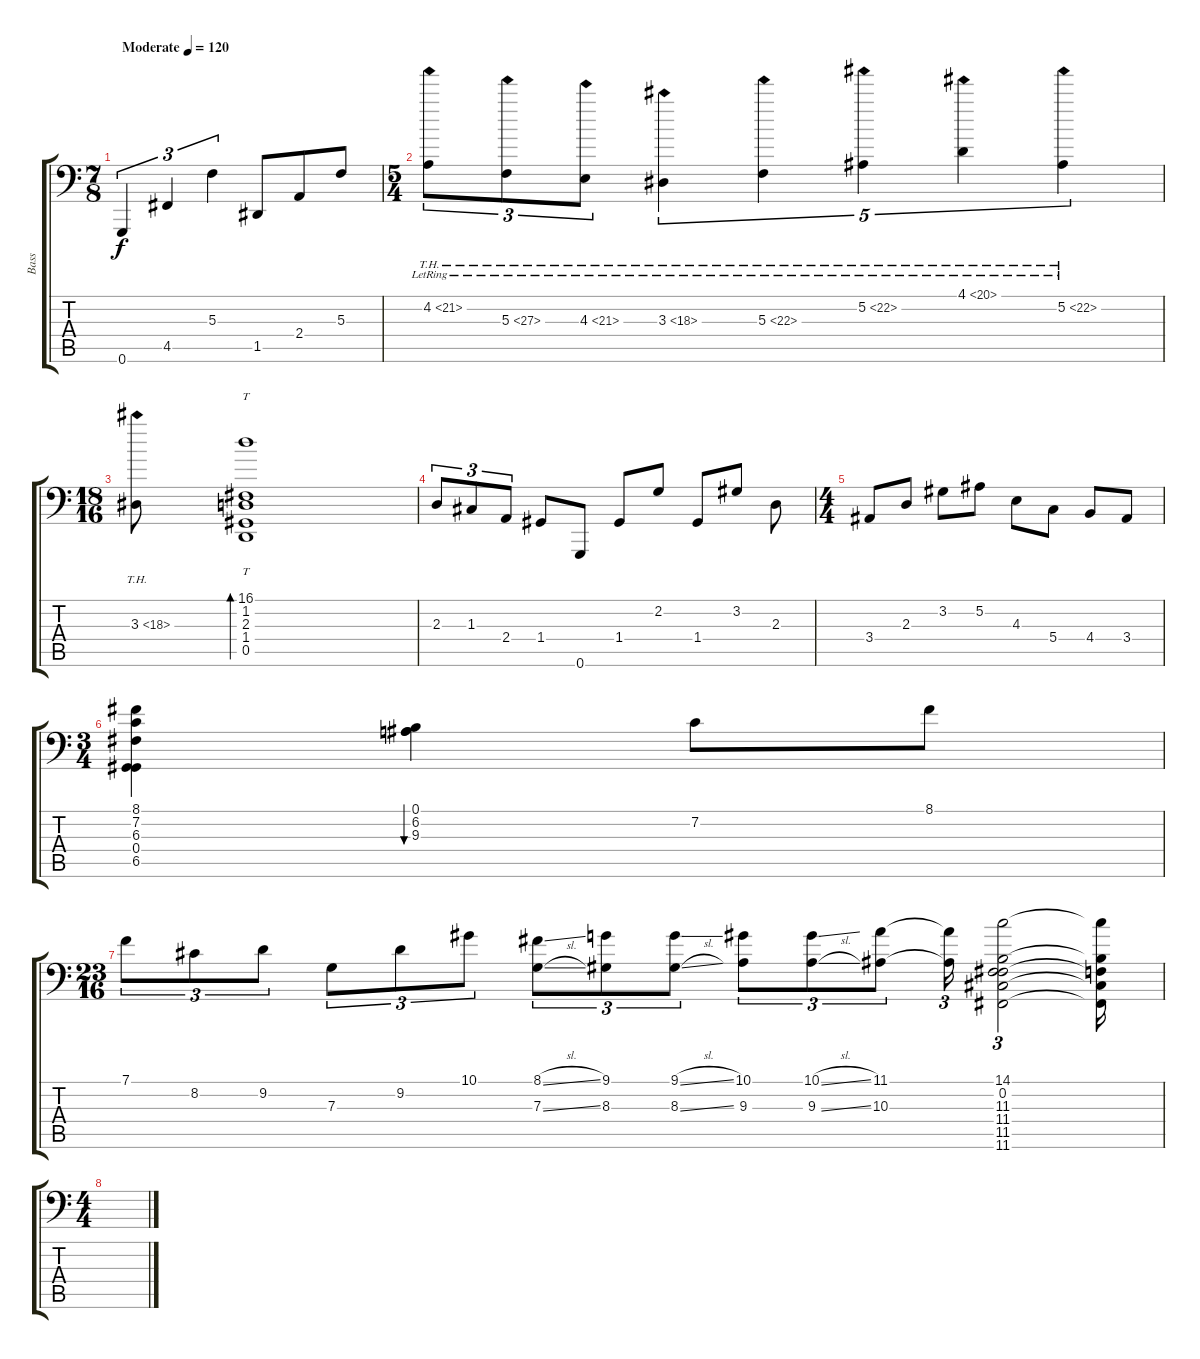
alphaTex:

\track ("Bass" "Bass") {instrument electricbassfinger}
\staff {score tabs}
\tuning (Bb2 F2 C2 G1 D1 G0) {hide}
\ts (7 8)
\tempo (120 "Moderate")
\clef f4
\ks c
0.6.4{tu (3 2) dy f instrument electricbassfinger} 4.5.4{tu (3 2)} 5.3.4{tu (3 2)} 1.5.8 2.4.8 5.3.8 |
\ts (5 4)
4.2{th 17 lr}.8{tu (3 2)} 5.3{th 22 lr}.8{tu (3 2)} 4.3{th 17 lr}.8{tu (3 2)} 3.3{th 15 lr}.4{tu (5 4)} 5.3{th 17 lr}.4{tu (5 4)} 5.2{th 17 lr}.4{tu (5 4)} 4.1{th 16 lr}.4{tu (5 4)} 5.2{th 17 lr}.4{tu (5 4)} |
\ts (18 16)
3.3{th 15}.8 (16.1 1.2 2.3 1.4 0.5).1{tt bd 480} |
2.3.8{tu (3 2)} 1.3.8{tu (3 2)} 2.4.8{tu (3 2)} 1.4.8 0.6.8 1.4.8 2.2.8 1.4.8 3.2.8 2.3.8 |
\ts (4 4)
3.4.8 2.3.8 3.2.8 5.2.8 4.3.8 5.4.8 4.4.8 3.4.8 |
\ts (3 4)
(8.1 7.2 6.3 0.4 6.5).4 (0.1 6.2 9.3).4{bu 480} 7.2.8 8.1.8 |
\ts (23 16)
7.1.8{tu (3 2)} 8.2.8{tu (3 2)} 9.2.8{tu (3 2)} 7.3.8{tu (3 2)} 9.2.8{tu (3 2)} 10.1.8{tu (3 2)} (8.1{sl} 7.3{sl}).8{tu (3 2)} (9.1 8.3).8{tu (3 2)} (9.1{sl} 8.3{sl}).8{tu (3 2)} (10.1 9.3).8{tu (3 2)} (10.1{sl} 9.3{sl}).8{tu (3 2)} (11.1 10.3).8{tu (3 2)} (11.1{t} 10.3{t}).16{tu (3 2)} (14.1 0.2 11.3 11.4 11.5 11.6).2{tu (3 2)} (14.1{t} 0.2{t} 11.3{t} 11.5{t} 11.6{t}).16 |
\ts (4 4)
